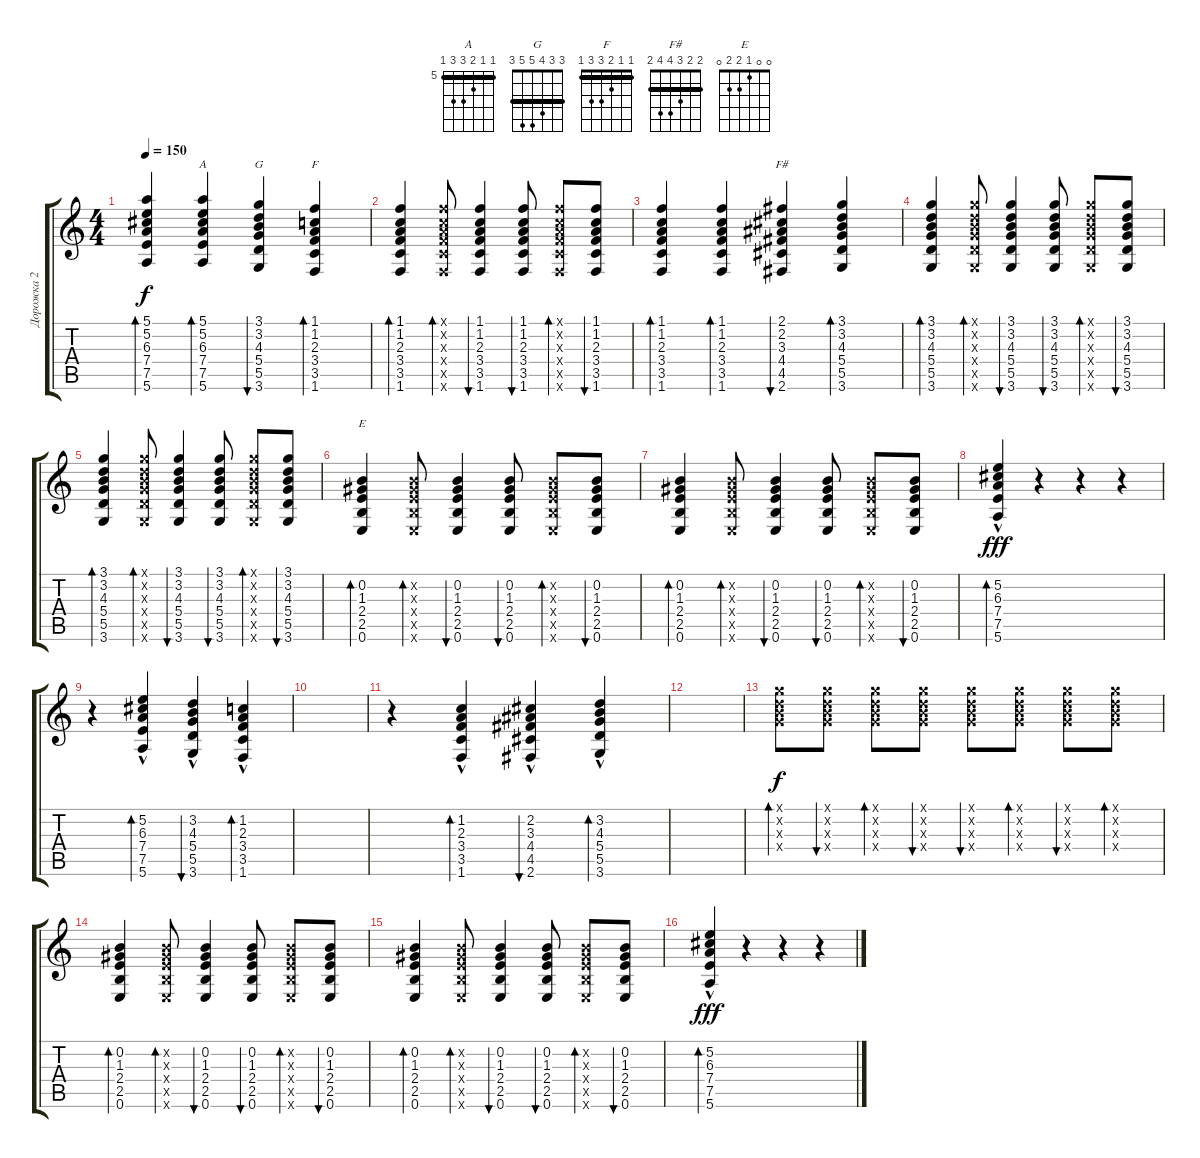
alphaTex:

\track ("Дорожка 2" "Дорожка 2") {instrument acousticguitarnylon}
\staff {score tabs}
\tuning (E4 B3 G3 D3 A2 E2) {hide}
\chord ("A" 5 5 6 7 7 5) {firstfret 5 barre 5}
\chord ("G" 3 3 4 5 5 3) {barre 3}
\chord ("F" 1 1 2 3 3 1) {barre 1}
\chord ("F#" 2 2 3 4 4 2) {barre 2}
\chord ("E" 0 0 1 2 2 0)
\ts (4 4)
\tempo 150
\clef g2
\ks c
(5.1 5.2 6.3 7.4 7.5 5.6).4{bd 60 dy f} (5.1 5.2 6.3 7.4 7.5 5.6).4{bd 60 ch "A"} (3.1 3.2 4.3 5.4 5.5 3.6).4{bu 60 ch "G"} (1.1 1.2 2.3 3.4 3.5 1.6).4{bd 60 ch "F"} |
(1.1 1.2 2.3 3.4 3.5 1.6).4{bd 60} (1.1{x} 1.2{x} 2.3{x} 3.4{x} 3.5{x} 1.6{x}).8{bd 60} (1.1 1.2 2.3 3.4 3.5 1.6).4{bu 60} (1.1 1.2 2.3 3.4 3.5 1.6).8{bu 60} (1.1{x} 1.2{x} 2.3{x} 3.4{x} 3.5{x} 1.6{x}).8{bd 60} (1.1 1.2 2.3 3.4 3.5 1.6).8{bu 60} |
(1.1 1.2 2.3 3.4 3.5 1.6).4{bd 60} (1.1 1.2 2.3 3.4 3.5 1.6).4{bd 60} (2.1 2.2 3.3 4.4 4.5 2.6).4{bu 60 ch "F#"} (3.1 3.2 4.3 5.4 5.5 3.6).4{bd 60} |
(3.1 3.2 4.3 5.4 5.5 3.6).4{bd 60} (3.1{x} 3.2{x} 4.3{x} 5.4{x} 5.5{x} 3.6{x}).8{bd 60} (3.1 3.2 4.3 5.4 5.5 3.6).4{bu 60} (3.1 3.2 4.3 5.4 5.5 3.6).8{bu 60} (3.1{x} 3.2{x} 4.3{x} 5.4{x} 5.5{x} 3.6{x}).8{bd 60} (3.1 3.2 4.3 5.4 5.5 3.6).8{bu 60} |
(3.1 3.2 4.3 5.4 5.5 3.6).4{bd 60} (3.1{x} 3.2{x} 4.3{x} 5.4{x} 5.5{x} 3.6{x}).8{bd 60} (3.1 3.2 4.3 5.4 5.5 3.6).4{bu 60} (3.1 3.2 4.3 5.4 5.5 3.6).8{bu 60} (3.1{x} 3.2{x} 4.3{x} 5.4{x} 5.5{x} 3.6{x}).8{bd 60} (3.1 3.2 4.3 5.4 5.5 3.6).8{bu 60} |
(0.2 1.3 2.4 2.5 0.6).4{bd 60 ch "E"} (0.2{x} 1.3{x} 2.4{x} 2.5{x} 0.6{x}).8{bd 60} (0.2 1.3 2.4 2.5 0.6).4{bu 60} (0.2 1.3 2.4 2.5 0.6).8{bu 60} (0.2{x} 1.3{x} 2.4{x} 2.5{x} 0.6{x}).8{bd 60} (0.2 1.3 2.4 2.5 0.6).8{bu 60} |
(0.2 1.3 2.4 2.5 0.6).4{bd 60} (0.2{x} 1.3{x} 2.4{x} 2.5{x} 0.6{x}).8{bd 60} (0.2 1.3 2.4 2.5 0.6).4{bu 60} (0.2 1.3 2.4 2.5 0.6).8{bu 60} (0.2{x} 1.3{x} 2.4{x} 2.5{x} 0.6{x}).8{bd 60} (0.2 1.3 2.4 2.5 0.6).8{bu 60} |
(5.2{hac} 6.3{hac} 7.4{hac} 7.5{hac} 5.6{hac}).4{bd 60 dy fff} r.4 r.4 r.4 |
r.4 (5.2{hac} 6.3{hac} 7.4{hac} 7.5{hac} 5.6{hac}).4{bd 60} (3.2{hac} 4.3{hac} 5.4{hac} 5.5{hac} 3.6{hac}).4{bu 60} (1.2{hac} 2.3{hac} 3.4{hac} 3.5{hac} 1.6{hac}).4{bd 60} |
|
r.4 (1.2{hac} 2.3{hac} 3.4{hac} 3.5{hac} 1.6{hac}).4{bd 60} (2.2{hac} 3.3{hac} 4.4{hac} 4.5{hac} 2.6{hac}).4{bu 60} (3.2{hac} 4.3{hac} 5.4{hac} 5.5{hac} 3.6{hac}).4{bd 60} |
|
(3.1{x} 3.2{x} 4.3{x} 5.4{x}).8{bd 60 dy f} (3.1{x} 3.2{x} 4.3{x} 5.4{x}).8{bu 60} (3.1{x} 3.2{x} 4.3{x} 5.4{x}).8{bd 60} (3.1{x} 3.2{x} 4.3{x} 5.4{x}).8{bu 60} (3.1{x} 3.2{x} 4.3{x} 5.4{x}).8{bu 60} (3.1{x} 3.2{x} 4.3{x} 5.4{x}).8{bd 60} (3.1{x} 3.2{x} 4.3{x} 5.4{x}).8{bu 60} (3.1{x} 3.2{x} 4.3{x} 5.4{x}).8{bd 60} |
(0.2 1.3 2.4 2.5 0.6).4{bd 60} (0.2{x} 1.3{x} 2.4{x} 2.5{x} 0.6{x}).8{bd 60} (0.2 1.3 2.4 2.5 0.6).4{bu 60} (0.2 1.3 2.4 2.5 0.6).8{bu 60} (0.2{x} 1.3{x} 2.4{x} 2.5{x} 0.6{x}).8{bd 60} (0.2 1.3 2.4 2.5 0.6).8{bu 60} |
(0.2 1.3 2.4 2.5 0.6).4{bd 60} (0.2{x} 1.3{x} 2.4{x} 2.5{x} 0.6{x}).8{bd 60} (0.2 1.3 2.4 2.5 0.6).4{bu 60} (0.2 1.3 2.4 2.5 0.6).8{bu 60} (0.2{x} 1.3{x} 2.4{x} 2.5{x} 0.6{x}).8{bd 60} (0.2 1.3 2.4 2.5 0.6).8{bu 60} |
(5.2{hac} 6.3{hac} 7.4{hac} 7.5{hac} 5.6{hac}).4{bd 60 dy fff} r.4 r.4 r.4
